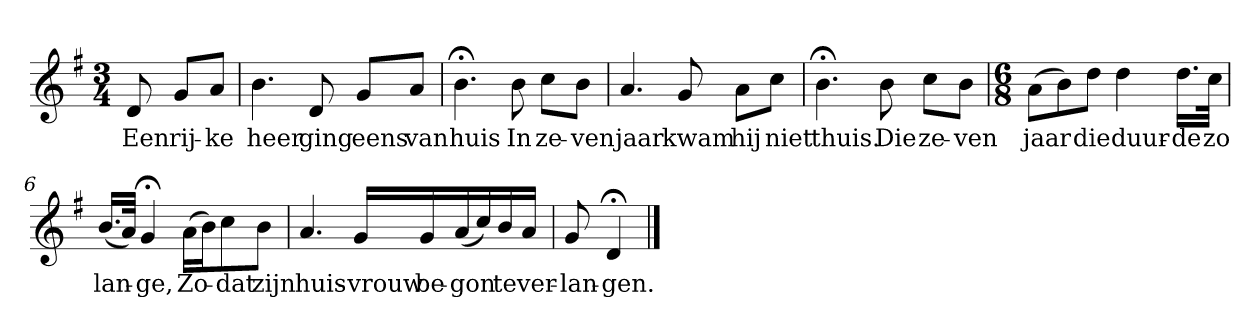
**kern	**text
*part1	*part1
*staff1	*staff1
*k[f#]	*
*G:	*
*M3/4	*
*MM120	*
=	=
8d	Een
8gL	rij-
8aJ	-ke
=1	=1
4.b	heer
8d	ging
8gL	eens
8aJ	van
=2	=2
4.b;<	huis
8b	In
8ccL	ze-
8bJ	-ven
=3	=3
4.a	jaar
8g	kwam
8aL	hij
8ccJ	niet
=4	=4
4.b;<	thuis.
8b	Die
8ccL	ze-
8bJ	-ven
=5	=5
*M6/8	*
(8aL	jaar
8b)	.
8ddJ	die
4dd	duur-
16.ddLL	-de
32ccJJk	zo
=6	=6
(16.bLL	lan-
32aJJk)	.
4g;<	-ge,
(16aLL	Zo-
16bJ)	.
8cc	-dat
8bJ	zijn
=7	=7
4.a	huis-
16gLL	-vrouw
16g	be-
(16a	-gon
16cc)	.
16b	te
16aJJ	ver-
=8	=8
8g	-lan-
4d;<	-gen.
==	==
*-	*-
